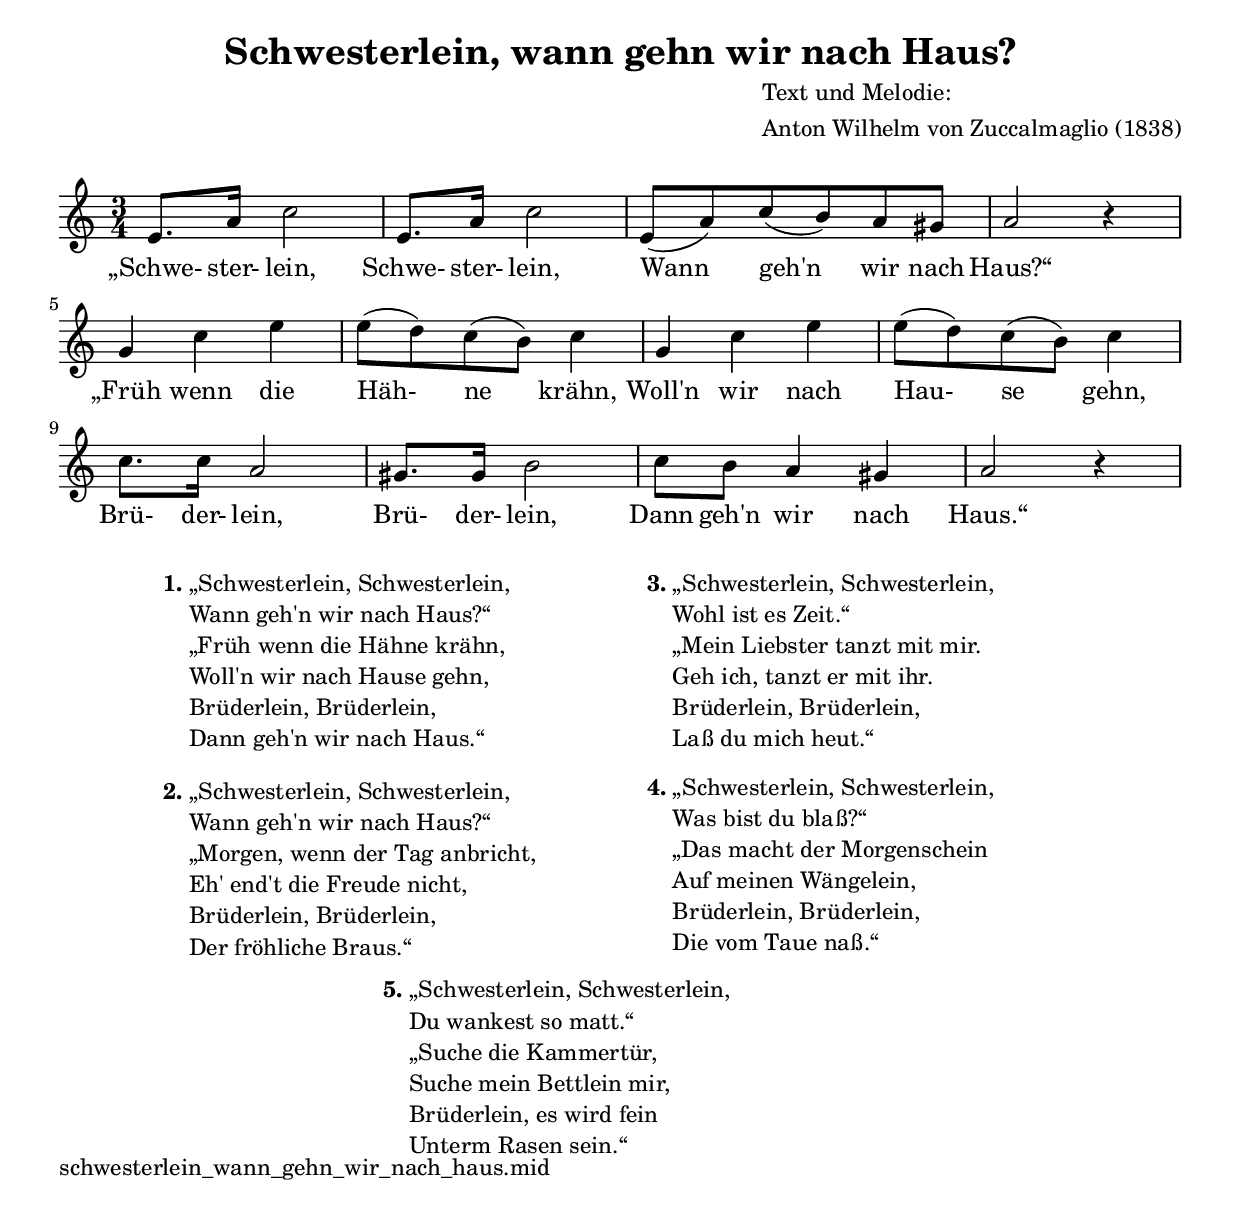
\version "2.24.3"

\bookpart {
  \tocItem \markup  "Schwesterlein, wann gehn wir nach Haus?"
  \header { title = "Schwesterlein, wann gehn wir nach Haus?"
	  composer = \markup {
		     \column {
                       \line {"Text und Melodie:"}
                       \line {"Anton Wilhelm von Zuccalmaglio (1838)"}
                       \line {" "}
                     }
                 }
  }
\score {
  \midi { \tempo 4 = 120 }
  \layout{indent=0}
   <<
%{
\chords {
  a2.:m a2.:m d2:m7 e4:7 a2.:m
  c2. g2:7 c4 c2. g2:7 c4 a2.:m
  e2. d2:m7 e4:7 a2.:m
}
%}
\transpose c c {
     \relative c' {
     \key c \major
     \time 3/4 
  e8. a16 c2 e,8. a16 c2 e,8(a8) c8(b8) a8 gis8 a2 r4
  g4 c4 e4 e8(d8) c8(b8) c4
  g4 c4 e4 e8(d8) c8(b8) c4
  c8. c16 a2 gis8. gis16 b2 c8 b8 a4 gis4 a2 r4
  }}



\addlyrics {
 „Schwe- ster- lein, Schwe- ster- lein,
 Wann geh'n wir nach Haus?“
 „Früh wenn die Häh- ne krähn,
 Woll'n wir nach Hau- se gehn,
 Brü- der- lein, Brü- der- lein,
 Dann geh'n wir nach Haus.“
}
>>
}

\markup {
\vspace #0.1
  \line {
    \hspace #10 % moves the column off the left margin;
     \column {
      \line { \bold "1."
        \column {
"„Schwesterlein, Schwesterlein,"
"Wann geh'n wir nach Haus?“"
"„Früh wenn die Hähne krähn,"
"Woll'n wir nach Hause gehn,"
"Brüderlein, Brüderlein,"
"Dann geh'n wir nach Haus.“"
        }}
      \vspace #1 % adds vertical spacing between verses
      \line { \bold "2."
        \column {
"„Schwesterlein, Schwesterlein,"
"Wann geh'n wir nach Haus?“"
"„Morgen, wenn der Tag anbricht,"
"Eh' end't die Freude nicht,"
"Brüderlein, Brüderlein,"
"Der fröhliche Braus.“"
        }}}
      \hspace #10 % adds vertical spacing between verses
       \column {
       \line { \bold "3."
        \column {
"„Schwesterlein, Schwesterlein,"
"Wohl ist es Zeit.“"
"„Mein Liebster tanzt mit mir."
"Geh ich, tanzt er mit ihr."
"Brüderlein, Brüderlein,"
"Laß du mich heut.“"
        }}
    \vspace #1 % adds horizontal spacing between columns;
      \line { \bold "4."
        \column {
"„Schwesterlein, Schwesterlein,"
"Was bist du blaß?“"
"„Das macht der Morgenschein"
"Auf meinen Wängelein,"
"Brüderlein, Brüderlein,"
"Die vom Taue naß.“"
        }}
        }
}}
\markup {
     \vspace #1.2
     \hspace #30
      \combine \null \vspace #0.5 % adds vertical spacing between verses
      \line { \bold "5."
        \column {
"„Schwesterlein, Schwesterlein,"
"Du wankest so matt.“"
"„Suche die Kammertür,"
"Suche mein Bettlein mir,"
"Brüderlein, es wird fein"
"Unterm Rasen sein.“"
        }}
      }
 
 \markup{
%  \vspace #10
  \with-url #"http:///edgar-saenger.de/musik/volkslieder/src/schwesterlein_wann_gehn_wir_nach_haus.mid"
                                                            {schwesterlein_wann_gehn_wir_nach_haus.mid}
}

}